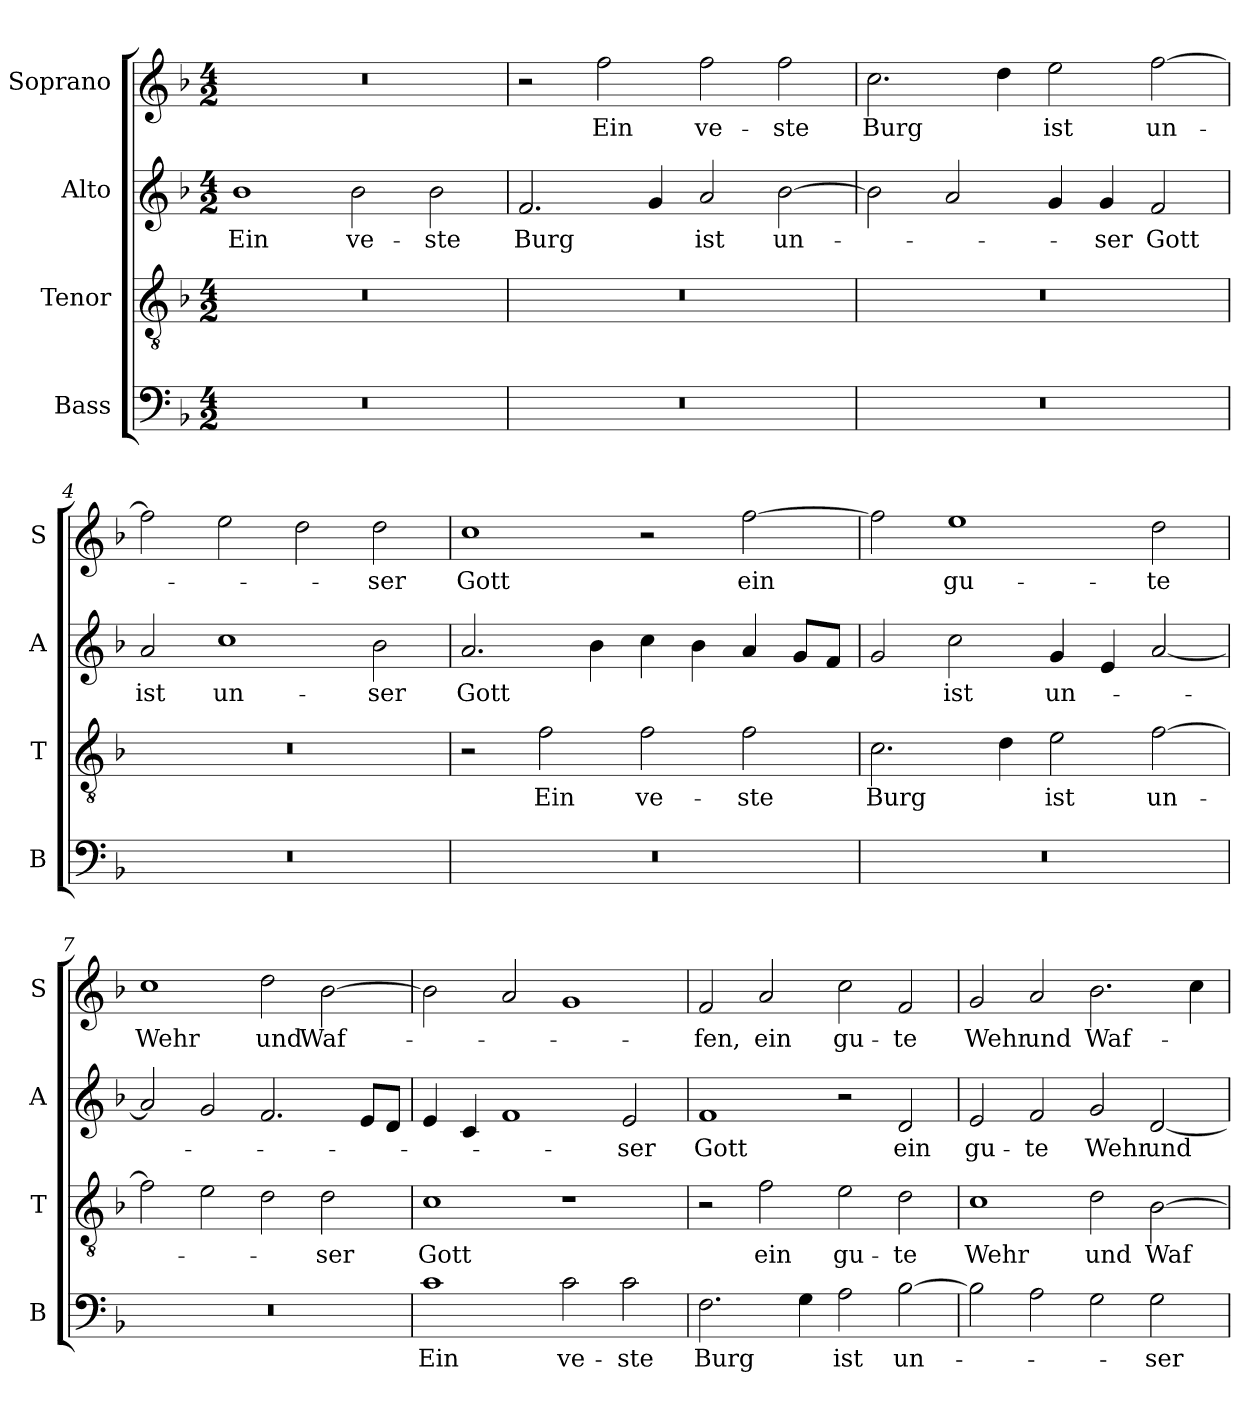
**kern	**text	**kern	**text	**kern	**text	**kern	**text
*part4	*part4	*part3	*part3	*part2	*part2	*part1	*part1
*staff4	*staff4	*staff3	*staff3	*staff2	*staff2	*staff1	*staff1
*I"Bass	*	*I"Tenor	*	*I"Alto	*	*I"Soprano	*
*I'B	*	*I'T	*	*I'A	*	*I'S	*
*clefF4	*	*clefGv2	*	*clefG2	*	*clefG2	*
*k[b-]	*	*k[b-]	*	*k[b-]	*	*k[b-]	*
*F:	*	*F:	*	*F:	*	*F:	*
*M4/2	*	*M4/2	*	*M4/2	*	*M4/2	*
=1	=1	=1	=1	=1	=1	=1	=1
!	!	!	!	!	!LO:LY:b	!	!
0r	.	0r	.	1b-	Ein	0r	.
!	!	!	!	!	!LO:LY:b	!	!
.	.	.	.	2b-\	ve-	.	.
!	!	!	!	!	!LO:LY:b	!	!
.	.	.	.	2b-\	-ste	.	.
=2	=2	=2	=2	=2	=2	=2	=2
!	!	!	!	!	!LO:LY:b	!	!
0r	.	0r	.	2.f/	Burg	2r	.
!	!	!	!	!	!	!	!LO:LY:b
.	.	.	.	.	.	2ff\	Ein
.	.	.	.	4g/	.	.	.
!	!	!	!	!	!LO:LY:b	!	!LO:LY:b
.	.	.	.	2a/	ist	2ff\	ve-
!	!	!	!	!	!LO:LY:b	!	!LO:LY:b
.	.	.	.	[2b-\	un-	2ff\	-ste
=3	=3	=3	=3	=3	=3	=3	=3
!	!	!	!	!	!	!	!LO:LY:b
0r	.	0r	.	2b-\]	.	2.cc\	Burg
.	.	.	.	2a/	.	.	.
.	.	.	.	.	.	4dd\	.
!	!	!	!	!	!	!	!LO:LY:b
.	.	.	.	4g/	.	2ee\	ist
!	!	!	!	!	!LO:LY:b	!	!
.	.	.	.	4g/	-ser	.	.
!	!	!	!	!	!LO:LY:b	!	!LO:LY:b
.	.	.	.	2f/	Gott	[2ff\	un-
=4	=4	=4	=4	=4	=4	=4	=4
!	!	!	!	!	!LO:LY:b	!	!
0r	.	0r	.	2a/	ist	2ff\]	.
!	!	!	!	!	!LO:LY:b	!	!
.	.	.	.	1cc	un-	2ee\	.
.	.	.	.	.	.	2dd\	.
!	!	!	!	!	!LO:LY:b	!	!LO:LY:b
.	.	.	.	2b-\	-ser	2dd\	-ser
=5	=5	=5	=5	=5	=5	=5	=5
!	!	!	!	!	!LO:LY:b	!	!LO:LY:b
0r	.	2r	.	2.a/	Gott	1cc	Gott
!	!	!	!LO:LY:b	!	!	!	!
.	.	2f\	Ein	.	.	.	.
.	.	.	.	4b-\	.	.	.
!	!	!	!LO:LY:b	!	!	!	!
.	.	2f\	ve-	4cc\	.	2r	.
.	.	.	.	4b-\	.	.	.
!	!	!	!LO:LY:b	!	!	!	!LO:LY:b
.	.	2f\	-ste	4a/	.	[2ff\	ein
.	.	.	.	8g/L	.	.	.
.	.	.	.	8f/J	.	.	.
!!LO:LB:g=z
=6	=6	=6	=6	=6	=6	=6	=6
!	!	!	!LO:LY:b	!	!	!	!
0r	.	2.c\	Burg	2g/	.	2ff\]	.
!	!	!	!	!	!LO:LY:b	!	!LO:LY:b
.	.	.	.	2cc\	ist	1ee	gu-
.	.	4d\	.	.	.	.	.
!	!	!	!LO:LY:b	!	!LO:LY:b	!	!
.	.	2e\	ist	4g/	un-	.	.
.	.	.	.	4e/	.	.	.
!	!	!	!LO:LY:b	!	!	!	!LO:LY:b
.	.	[2f\	un-	[2a/	.	2dd\	-te
=7	=7	=7	=7	=7	=7	=7	=7
!	!	!	!	!	!	!	!LO:LY:b
0r	.	2f\]	.	2a/]	.	1cc	Wehr
.	.	2e\	.	2g/	.	.	.
!	!	!	!	!	!	!	!LO:LY:b
.	.	2d\	.	2.f/	.	2dd\	und
!	!	!	!LO:LY:b	!	!	!	!LO:LY:b
.	.	2d\	-ser	.	.	[2b-\	Waf-
.	.	.	.	8e/L	.	.	.
.	.	.	.	8d/J	.	.	.
=8	=8	=8	=8	=8	=8	=8	=8
!	!LO:LY:b	!	!LO:LY:b	!	!	!	!
1c	Ein	1c	Gott	4e/	.	2b-\]	.
.	.	.	.	4c/	.	.	.
.	.	.	.	1f	.	2a/	.
!	!LO:LY:b	!	!	!	!	!	!
2c\	ve-	1r	.	.	.	1g	.
!	!LO:LY:b	!	!	!	!LO:LY:b	!	!
2c\	-ste	.	.	2e/	-ser	.	.
=9	=9	=9	=9	=9	=9	=9	=9
!	!LO:LY:b	!	!	!	!LO:LY:b	!	!LO:LY:b
2.F\	Burg	2r	.	1f	Gott	2f/	-fen,
!	!	!	!LO:LY:b	!	!	!	!LO:LY:b
.	.	2f\	ein	.	.	2a/	ein
4G\	.	.	.	.	.	.	.
!	!LO:LY:b	!	!LO:LY:b	!	!	!	!LO:LY:b
2A\	ist	2e\	gu-	2r	.	2cc\	gu-
!	!LO:LY:b	!	!LO:LY:b	!	!LO:LY:b	!	!LO:LY:b
[2B-\	un-	2d\	-te	2d/	ein	2f/	-te
=10	=10	=10	=10	=10	=10	=10	=10
!	!	!	!LO:LY:b	!	!LO:LY:b	!	!LO:LY:b
2B-\]	.	1c	Wehr	2e/	gu-	2g/	Wehr
!	!	!	!	!	!LO:LY:b	!	!LO:LY:b
2A\	.	.	.	2f/	-te	2a/	und
!	!	!	!LO:LY:b	!	!LO:LY:b	!	!LO:LY:b
2G\	.	2d\	und	2g/	Wehr	2.b-\	Waf-
!	!LO:LY:b	!	!LO:LY:b	!	!LO:LY:b	!	!
2G\	-ser	[2B-\	Waf-	[2d/	und	.	.
.	.	.	.	.	.	4cc\	.
=	=	=	=	=	=	=	=
*-	*-	*-	*-	*-	*-	*-	*-
